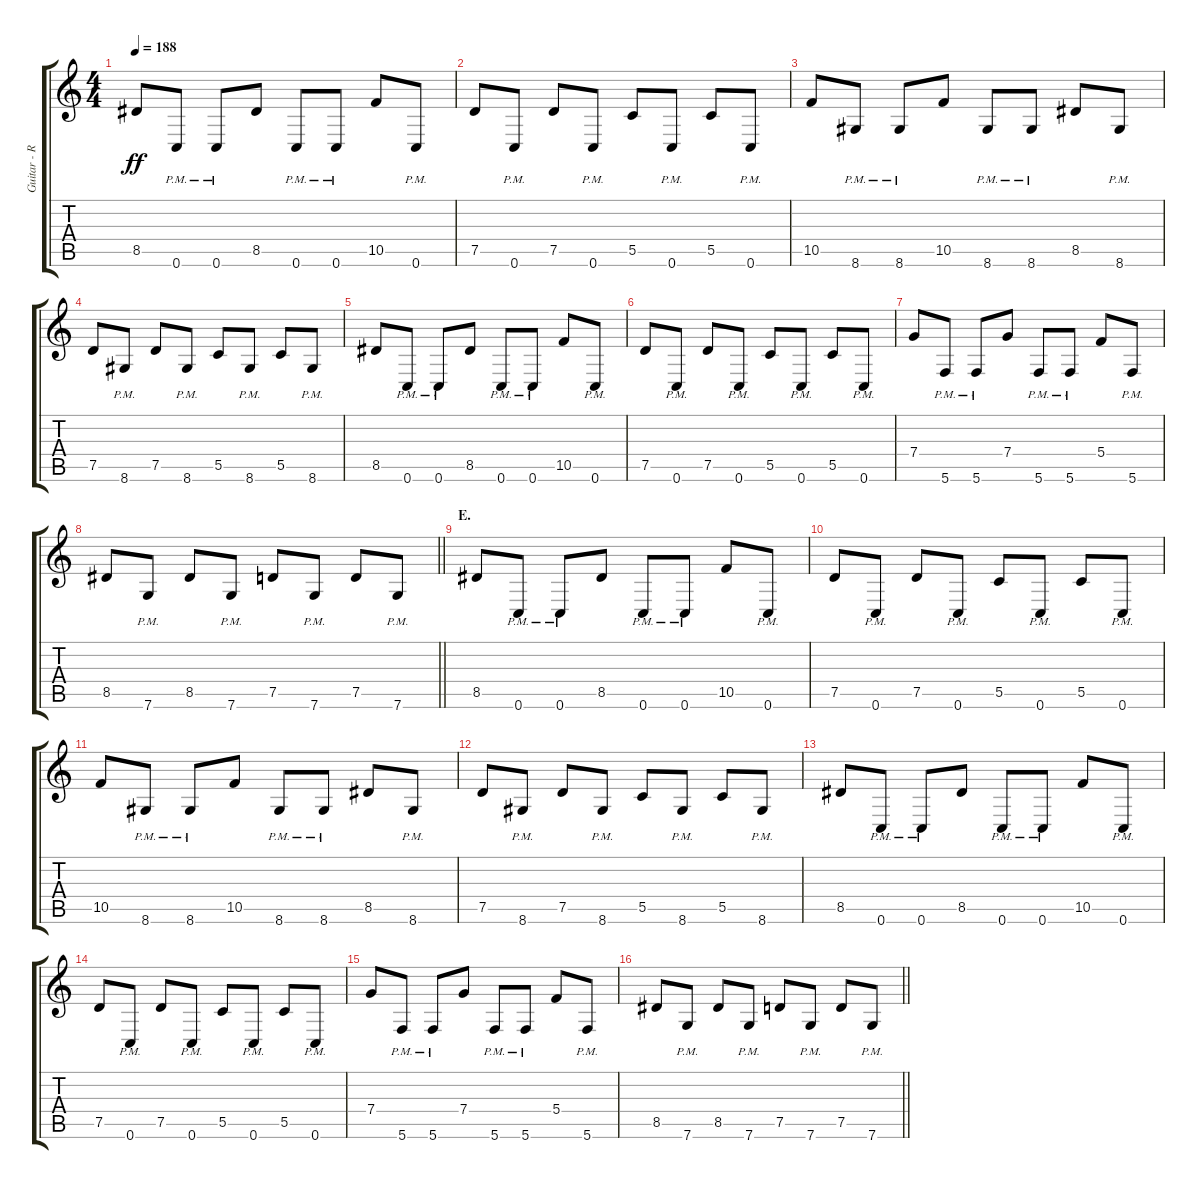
\track ("Guitar - Right" "Guitar - R") {instrument distortionguitar}
\staff {score tabs}
\tuning (D4 A3 F3 C3 G2 C2) {hide}
\ts (4 4)
\tempo 188
\clef g2
\ks c
8.5.8{dy ff} 0.6{pm}.8 0.6{pm}.8 8.5.8 0.6{pm}.8 0.6{pm}.8 10.5.8 0.6{pm}.8 |
7.5.8 0.6{pm}.8 7.5.8 0.6{pm}.8 5.5.8 0.6{pm}.8 5.5.8 0.6{pm}.8 |
10.5.8 8.6{pm}.8 8.6{pm}.8 10.5.8 8.6{pm}.8 8.6{pm}.8 8.5.8 8.6{pm}.8 |
7.5.8 8.6{pm}.8 7.5.8 8.6{pm}.8 5.5.8 8.6{pm}.8 5.5.8 8.6{pm}.8 |
8.5.8 0.6{pm}.8 0.6{pm}.8 8.5.8 0.6{pm}.8 0.6{pm}.8 10.5.8 0.6{pm}.8 |
7.5.8 0.6{pm}.8 7.5.8 0.6{pm}.8 5.5.8 0.6{pm}.8 5.5.8 0.6{pm}.8 |
7.4.8 5.6{pm}.8 5.6{pm}.8 7.4.8 5.6{pm}.8 5.6{pm}.8 5.4.8 5.6{pm}.8 |
\barLineRight lightlight
8.5.8 7.6{pm}.8 8.5.8 7.6{pm}.8 7.5.8 7.6{pm}.8 7.5.8 7.6{pm}.8 |
\section ("" "E.")
8.5.8 0.6{pm}.8 0.6{pm}.8 8.5.8 0.6{pm}.8 0.6{pm}.8 10.5.8 0.6{pm}.8 |
7.5.8 0.6{pm}.8 7.5.8 0.6{pm}.8 5.5.8 0.6{pm}.8 5.5.8 0.6{pm}.8 |
10.5.8 8.6{pm}.8 8.6{pm}.8 10.5.8 8.6{pm}.8 8.6{pm}.8 8.5.8 8.6{pm}.8 |
7.5.8 8.6{pm}.8 7.5.8 8.6{pm}.8 5.5.8 8.6{pm}.8 5.5.8 8.6{pm}.8 |
8.5.8 0.6{pm}.8 0.6{pm}.8 8.5.8 0.6{pm}.8 0.6{pm}.8 10.5.8 0.6{pm}.8 |
7.5.8 0.6{pm}.8 7.5.8 0.6{pm}.8 5.5.8 0.6{pm}.8 5.5.8 0.6{pm}.8 |
7.4.8 5.6{pm}.8 5.6{pm}.8 7.4.8 5.6{pm}.8 5.6{pm}.8 5.4.8 5.6{pm}.8 |
\barLineRight lightlight
8.5.8 7.6{pm}.8 8.5.8 7.6{pm}.8 7.5.8 7.6{pm}.8 7.5.8 7.6{pm}.8
